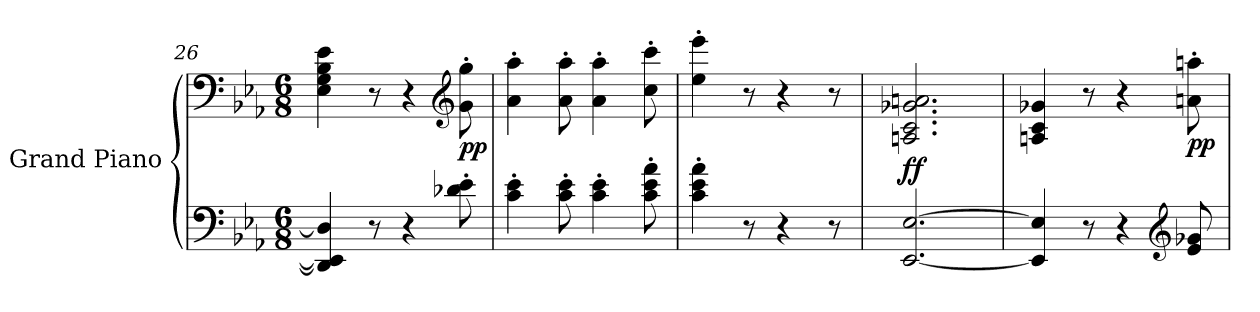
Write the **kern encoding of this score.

**kern	**kern	**dynam
*part1	*part1	*part1
*staff2	*staff1	*staff1/2
*I"Grand Piano	*	*
*I'Pno.	*	*
*clefF4	*clefF4	*
*k[b-e-a-]	*k[b-e-a-]	*
*M6/8	*M6/8	*
=26	=26	=26
4DD-/] 4EE-/] 4D-/]	4E-\ 4G\ 4B-\ 4e-\	.
8r	8r	.
4r	4r	.
*	*clefG2	*
!	!	!LO:DY:b
8d-X\' 8e-\'	8g\' 8gg\'	pp
=27	=27	=27
4c\' 4e-\'	4a-\' 4aa-\'	.
8c\' 8e-\'	8a-\' 8aa-\'	.
4c\' 4e-\'	4a-\' 4aa-\'	.
8c\' 8e-\' 8a-\'	8cc\' 8ccc\'	.
!!LO:PB:g=z
=28	=28	=28
4c\' 4e-\' 4a-\'	4ee-\' 4eee-\'	.
8r	8r	.
4r	4r	.
8r	8r	.
=29	=29	=29
!	!	!LO:DY:b
[2.EE-/ [2.E-/	2.An/ 2.c/ 2.g-X/ 2.an/	ff
=30	=30	=30
4EE-/] 4E-/]	4An/ 4c/ 4g-X/	.
8r	8r	.
4r	4r	.
*clefG2	*	*
!	!	!LO:DY:b
8e-/ 8g-X/	8an\' 8aan\'	pp
=	=	=
*-	*-	*-
